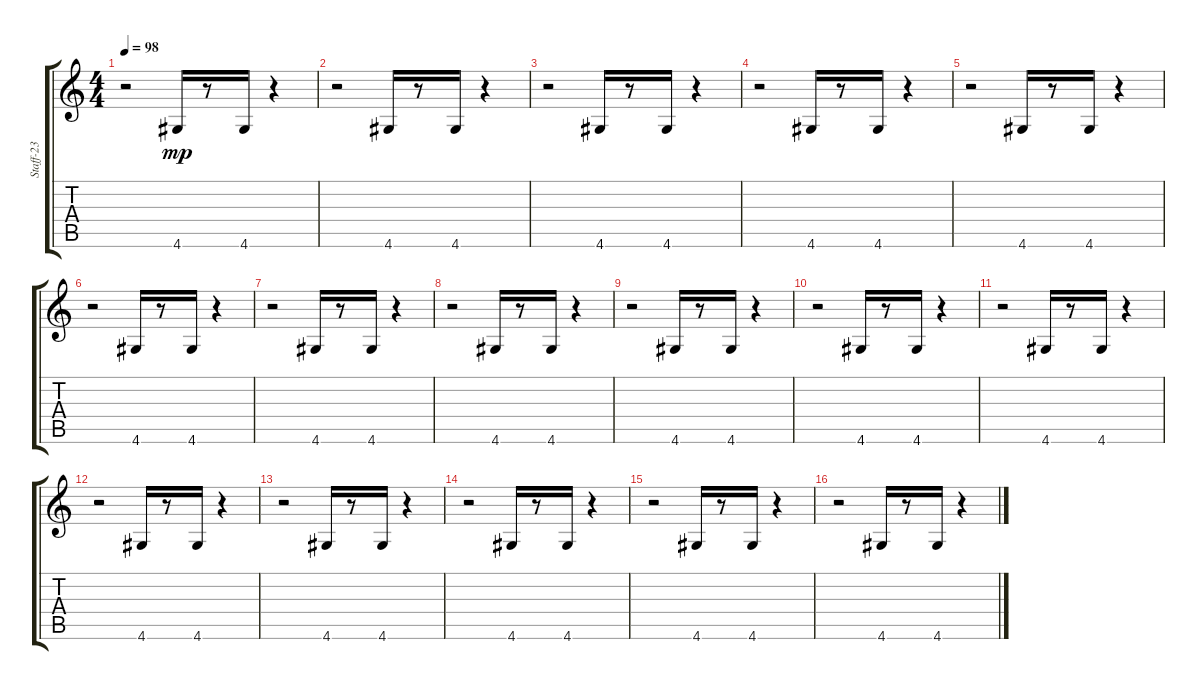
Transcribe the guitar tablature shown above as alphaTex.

\track ("Staff-23" "Staff-23") {instrument acousticguitarsteel}
\staff {score tabs}
\tuning (E4 B3 G3 D3 A2 E2) {hide}
\ts (4 4)
\tempo 98
\clef g2
\ks c
r.2{dy mp} 4.6.16{volume 16} r.8 4.6.16 r.4 |
r.2 4.6.16 r.8 4.6.16 r.4 |
r.2 4.6.16 r.8 4.6.16 r.4 |
r.2 4.6.16 r.8 4.6.16 r.4 |
r.2 4.6.16 r.8 4.6.16 r.4 |
r.2 4.6.16 r.8 4.6.16 r.4 |
r.2 4.6.16 r.8 4.6.16 r.4 |
r.2 4.6.16 r.8 4.6.16 r.4 |
r.2 4.6.16 r.8 4.6.16 r.4 |
r.2 4.6.16 r.8 4.6.16 r.4 |
r.2 4.6.16 r.8 4.6.16 r.4 |
r.2 4.6.16 r.8 4.6.16 r.4 |
r.2 4.6.16 r.8 4.6.16 r.4 |
r.2 4.6.16 r.8 4.6.16 r.4 |
r.2 4.6.16 r.8 4.6.16 r.4 |
r.2 4.6.16 r.8 4.6.16 r.4
